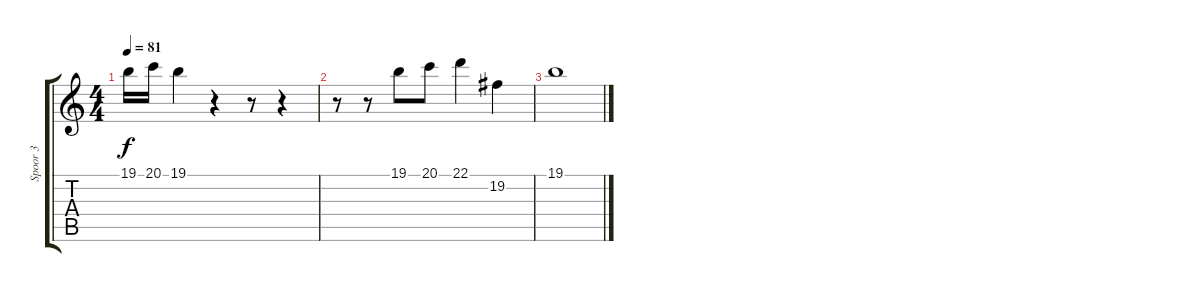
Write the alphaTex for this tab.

\track ("Spoor 3" "Spoor 3") {instrument acousticgrandpiano}
\staff {score tabs}
\tuning (E4 B3 G3 D3 A2 E2) {hide}
\ts (4 4)
\tempo 81
\clef g2
\ks c
19.1.16{dy f} 20.1.16 19.1.4 r.4 r.8 r.4 |
r.8 r.8 19.1.8 20.1.8 22.1.4 19.2.4 |
19.1.1
